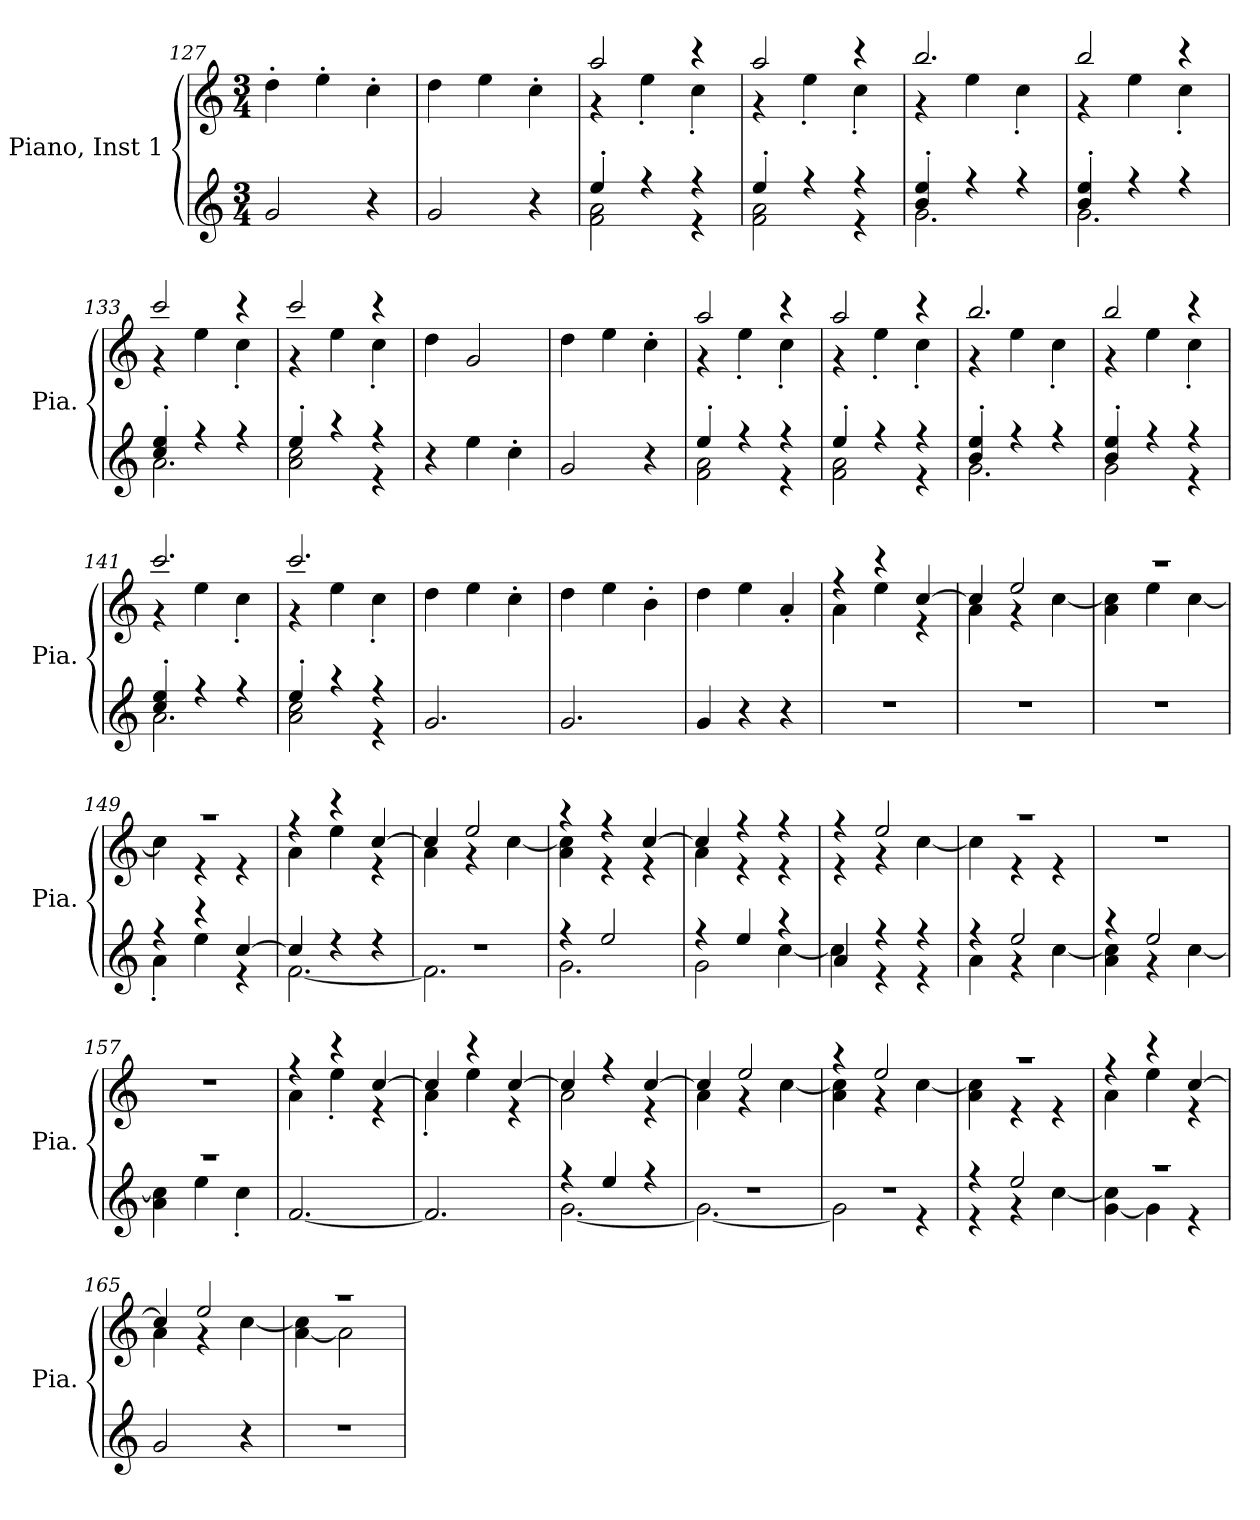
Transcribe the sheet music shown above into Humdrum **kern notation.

**kern	**kern
*part1	*part1
*staff2	*staff1
*I"Piano, Inst 1	*
*I'Pia.	*
*clefG2	*clefG2
*k[]	*k[]
*M3/4	*M3/4
=127	=127
2g/	4dd'\
.	4ee'\
4r	4cc'\
=128	=128
2g/	4dd\
.	4ee\
4r	4cc'\
=129	=129
*^	*^
4ee'/	2f\ 2a\	2aa/	4r
4r	.	.	4ee'\
4r	4r	4r	4cc'\
=130	=130	=130	=130
4ee'/	2f\ 2a\	2aa/	4r
4r	.	.	4ee'\
4r	4r	4r	4cc'\
=131	=131	=131	=131
4b/' 4ee/'	2.g\	2.bb/	4r
4r	.	.	4ee\
4r	.	.	4cc'\
=132	=132	=132	=132
4b/' 4ee/'	2.g\	2bb/	4r
4r	.	.	4ee\
4r	.	4r	4cc'\
=133	=133	=133	=133
4cc/' 4ee/'	2.a\	2ccc/	4r
4r	.	.	4ee\
4r	.	4r	4cc'\
=134	=134	=134	=134
4ee'/	2a\ 2cc\	2ccc/	4r
4r	.	.	4ee\
4r	4r	4r	4cc'\
*v	*v	*	*
*	*v	*v
!!LO:LB:g=z
=135	=135
4r	4dd\
4ee\	2g/
4cc'\	.
=136	=136
2g/	4dd\
.	4ee\
4r	4cc'\
=137	=137
*^	*^
4ee'/	2f\ 2a\	2aa/	4r
4r	.	.	4ee'\
4r	4r	4r	4cc'\
=138	=138	=138	=138
4ee'/	2f\ 2a\	2aa/	4r
4r	.	.	4ee'\
4r	4r	4r	4cc'\
=139	=139	=139	=139
4b/' 4ee/'	2.g\	2.bb/	4r
4r	.	.	4ee\
4r	.	.	4cc'\
=140	=140	=140	=140
4b/' 4ee/'	2g\	2bb/	4r
4r	.	.	4ee\
4r	4r	4r	4cc'\
=141	=141	=141	=141
4cc/' 4ee/'	2.a\	2.ccc/	4r
4r	.	.	4ee\
4r	.	.	4cc'\
=142	=142	=142	=142
4ee'/	2a\ 2cc\	2.ccc/	4r
4r	.	.	4ee\
4r	4r	.	4cc'\
*v	*v	*	*
*	*v	*v
=143	=143
2.g/	4dd\
.	4ee\
.	4cc'\
=144	=144
2.g/	4dd\
.	4ee\
.	4b'\
!!LO:LB:g=z
=145	=145
4g/	4dd\
4r	4ee\
4r	4a'/
=146	=146
*	*^
2.r	4r	4a\
.	4r	4ee\
.	[4cc/	4r
=147	=147	=147
2.r	4cc/]	4a\
.	2ee/	4r
.	.	[4cc\
=148	=148	=148
2.r	2.r	4a\ 4cc\]
.	.	4ee\
.	.	[4cc\
=149	=149	=149
*^	*	*
4r	4a'\	2.r	4cc\]
4r	4ee\	.	4r
[4cc/	4r	.	4r
=150	=150	=150	=150
4cc/]	[2.f\	4r	4a\
4r	.	4r	4ee\
4r	.	[4cc/	4r
=151	=151	=151	=151
2.r	2.f\]	4cc/]	4a\
.	.	2ee/	4r
.	.	.	[4cc\
=152	=152	=152	=152
4r	2.g\	4r	4a\ 4cc\]
2ee/	.	4r	4r
.	.	[4cc/	4r
=153	=153	=153	=153
4r	2g\	4cc/]	4a\
4ee/	.	4r	4r
4r	[4cc\	4r	4r
=154	=154	=154	=154
4a/	4cc\]	4r	4r
4r	4r	2ee/	4r
4r	4r	.	[4cc\
!!LO:LB:g=z	!!
=155	=155	=155	=155
4r	4a\	2.r	4cc\]
2ee/	4r	.	4r
.	[4cc\	.	4r
*	*	*v	*v
=156	=156	=156
4r	4a\ 4cc\]	2.r
2ee/	4r	.
.	[4cc\	.
=157	=157	=157
2.r	4a\ 4cc\]	2.r
.	4ee\	.
.	4cc'\	.
*v	*v	*
=158	=158
*	*^
[2.f/	4r	4a\
.	4r	4ee'\
.	[4cc/	4r
=159	=159	=159
2.f/]	4cc/]	4a'\
.	4r	4ee\
.	[4cc/	4r
=160	=160	=160
*^	*	*
4r	[2.g\	4cc/]	2a\
4ee/	.	4r	.
4r	.	[4cc/	4r
=161	=161	=161	=161
2.r	2.g\_	4cc/]	4a\
.	.	2ee/	4r
.	.	.	[4cc\
=162	=162	=162	=162
2.r	2g\]	4r	4a\ 4cc\]
.	.	2ee/	4r
.	4r	.	[4cc\
=163	=163	=163	=163
4r	4r	2.r	4a\ 4cc\]
2ee/	4r	.	4r
.	[4cc\	.	4r
=164	=164	=164	=164
2.r	[4g\ 4cc\]	4r	4a\
.	4g\]	4r	4ee\
.	4r	[4cc/	4r
*v	*v	*	*
!!LO:LB:g=z	!!
=165	=165	=165
2g/	4cc/]	4a\
.	2ee/	4r
4r	.	[4cc\
=166	=166	=166
2.r	2.r	[4a\ 4cc\]
.	.	2a\]
*	*v	*v
=	=
*-	*-
